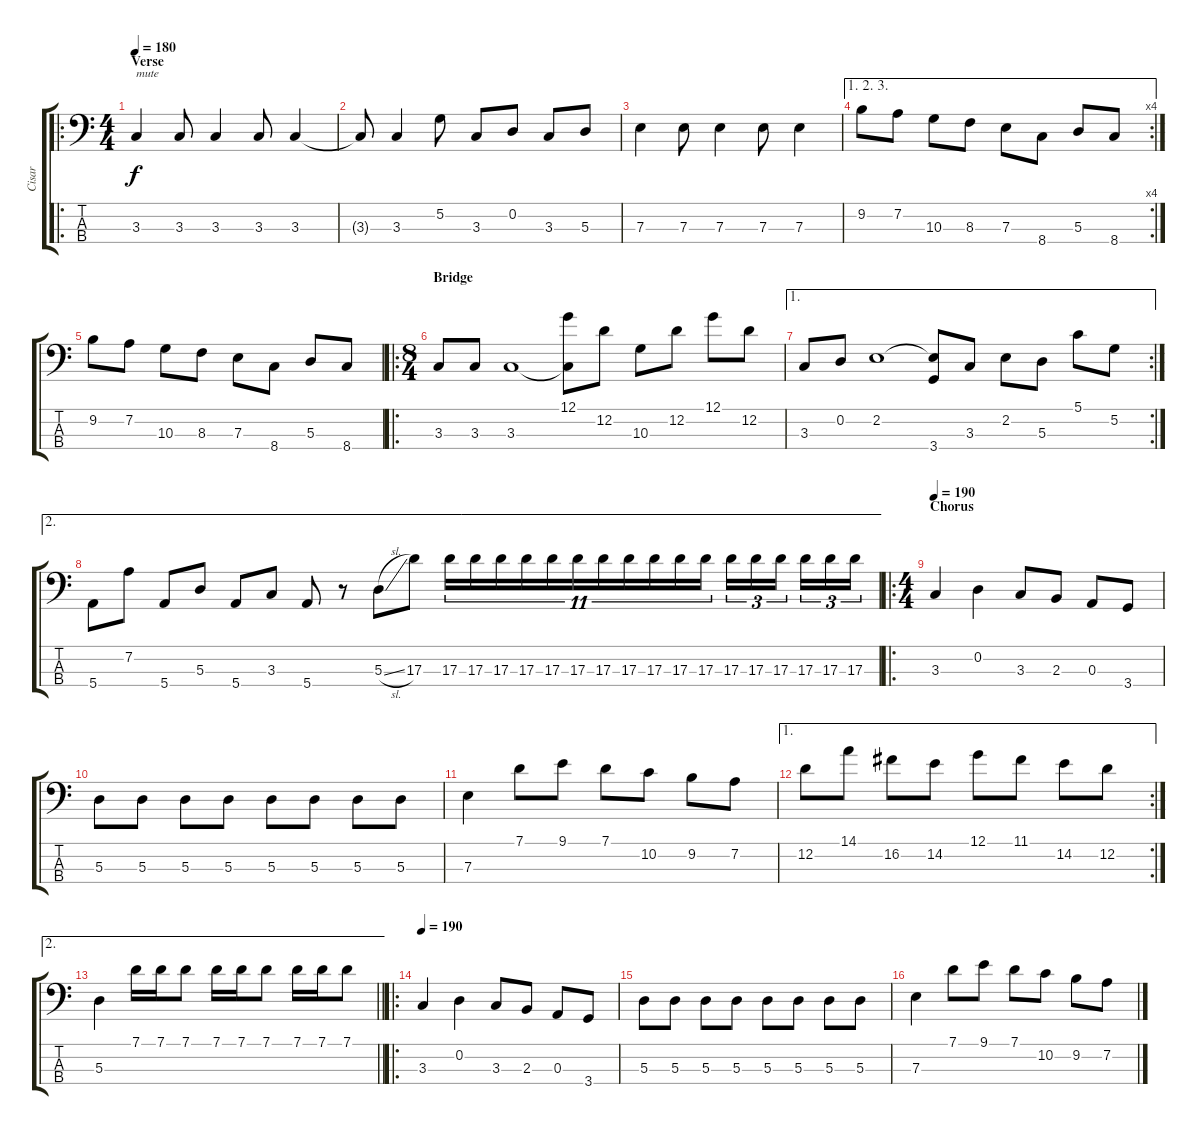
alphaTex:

\track ("Cisar" "Cisar") {instrument synthbass2}
\staff {score tabs}
\tuning (G2 D2 A1 E1) {hide}
\ro
\ts (4 4)
\section ("" "Verse")
\tempo 180
\clef f4
\ks c
3.3.4{txt "mute" dy f volume 0} 3.3.8 3.3.4 3.3.8 3.3.4 |
3.3{t}.8 3.3.4 5.2.8 3.3.8 0.2.8 3.3.8 5.3.8 |
7.3.4 7.3.8 7.3.4 7.3.8 7.3.4 |
\ae (1 2 3)
\rc 4
9.2.8 7.2.8 10.3.8 8.3.8 7.3.8 8.4.8 5.3.8 8.4.8 |
9.2.8{volume 10} 7.2.8 10.3.8 8.3.8 7.3.8 8.4.8 5.3.8 8.4.8 |
\ro
\ts (8 4)
\section ("" "Bridge")
3.3.8 3.3.8 3.3.1 (12.1 3.3{t}).8 12.2.8 10.3.8 12.2.8 12.1.8 12.2.8 |
\ae 1
\rc 2
3.3.8 0.2.8 2.2.1 (2.2{t} 3.4).8 3.3.8 2.2.8 5.3.8 5.1.8 5.2.8 |
\ae 2
5.4.8 7.2.8 5.4.8 5.3.8 5.4.8 3.3.8 5.4.8 r.8 5.3{sl}.8 17.3.8 17.3.16{tu (11 8)} 17.3.16{tu (11 8)} 17.3.16{tu (11 8)} 17.3.16{tu (11 8)} 17.3.16{tu (11 8)} 17.3.16{tu (11 8)} 17.3.16{tu (11 8)} 17.3.16{tu (11 8)} 17.3.16{tu (11 8)} 17.3.16{tu (11 8)} 17.3.16{tu (11 8)} 17.3.16{tu (3 2)} 17.3.16{tu (3 2)} 17.3.16{tu (3 2)} 17.3.16{tu (3 2)} 17.3.16{tu (3 2)} 17.3.16{tu (3 2)} |
\ro
\ts (4 4)
\section ("" "Chorus")
\tempo 190
3.3.4 0.2.4 3.3.8 2.3.8 0.3.8 3.4.8 |
5.3.8 5.3.8 5.3.8 5.3.8 5.3.8 5.3.8 5.3.8 5.3.8 |
7.3.4 7.1.8 9.1.8 7.1.8 10.2.8 9.2.8 7.2.8 |
\ae 1
\rc 2
12.2.8 14.1.8 16.2.8 14.2.8 12.1.8 11.1.8 14.2.8 12.2.8 |
\ae 2
\barLineRight lightlight
5.3.4 7.1.16 7.1.16 7.1.8 7.1.16 7.1.16 7.1.8 7.1.16 7.1.16 7.1.8 |
\ro
\tempo 190
3.3.4 0.2.4 3.3.8 2.3.8 0.3.8 3.4.8 |
5.3.8 5.3.8 5.3.8 5.3.8 5.3.8 5.3.8 5.3.8 5.3.8 |
7.3.4 7.1.8 9.1.8 7.1.8 10.2.8 9.2.8 7.2.8
